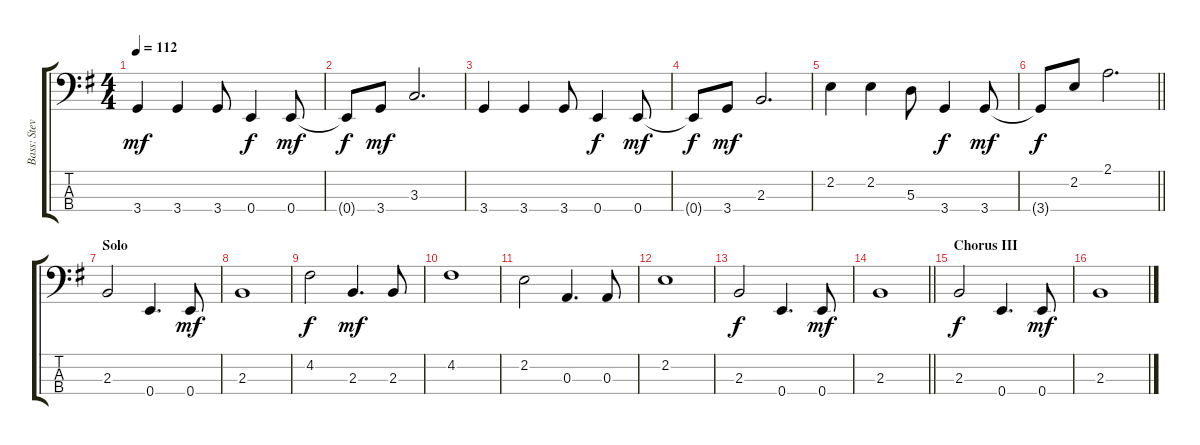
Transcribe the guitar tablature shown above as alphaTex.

\track ("Bass: Steve" "Bass: Stev") {instrument electricbassfinger}
\staff {score tabs}
\tuning (G2 D2 A1 E1) {hide}
\ts (4 4)
\tempo 112
\clef f4
\ks g
3.4.4{dy mf} 3.4.4 3.4.8 0.4.4{dy f} 0.4.8{dy mf} |
0.4{t}.8{dy f} 3.4.8{dy mf} 3.3.2{d} |
3.4.4 3.4.4 3.4.8 0.4.4{dy f} 0.4.8{dy mf} |
0.4{t}.8{dy f} 3.4.8{dy mf} 2.3.2{d} |
2.2.4 2.2.4 5.3.8 3.4.4{dy f} 3.4.8{dy mf} |
\barLineRight lightlight
3.4{t}.8{dy f} 2.2.8 2.1.2{d} |
\section ("" "Solo")
2.3.2 0.4.4{d} 0.4.8{dy mf} |
2.3.1 |
4.2.2{dy f} 2.3.4{d dy mf} 2.3.8 |
4.2.1 |
2.2.2 0.3.4{d} 0.3.8 |
2.2.1 |
2.3.2{dy f} 0.4.4{d} 0.4.8{dy mf} |
\barLineRight lightlight
2.3.1 |
\section ("" "Chorus III")
2.3.2{dy f} 0.4.4{d} 0.4.8{dy mf} |
2.3.1
